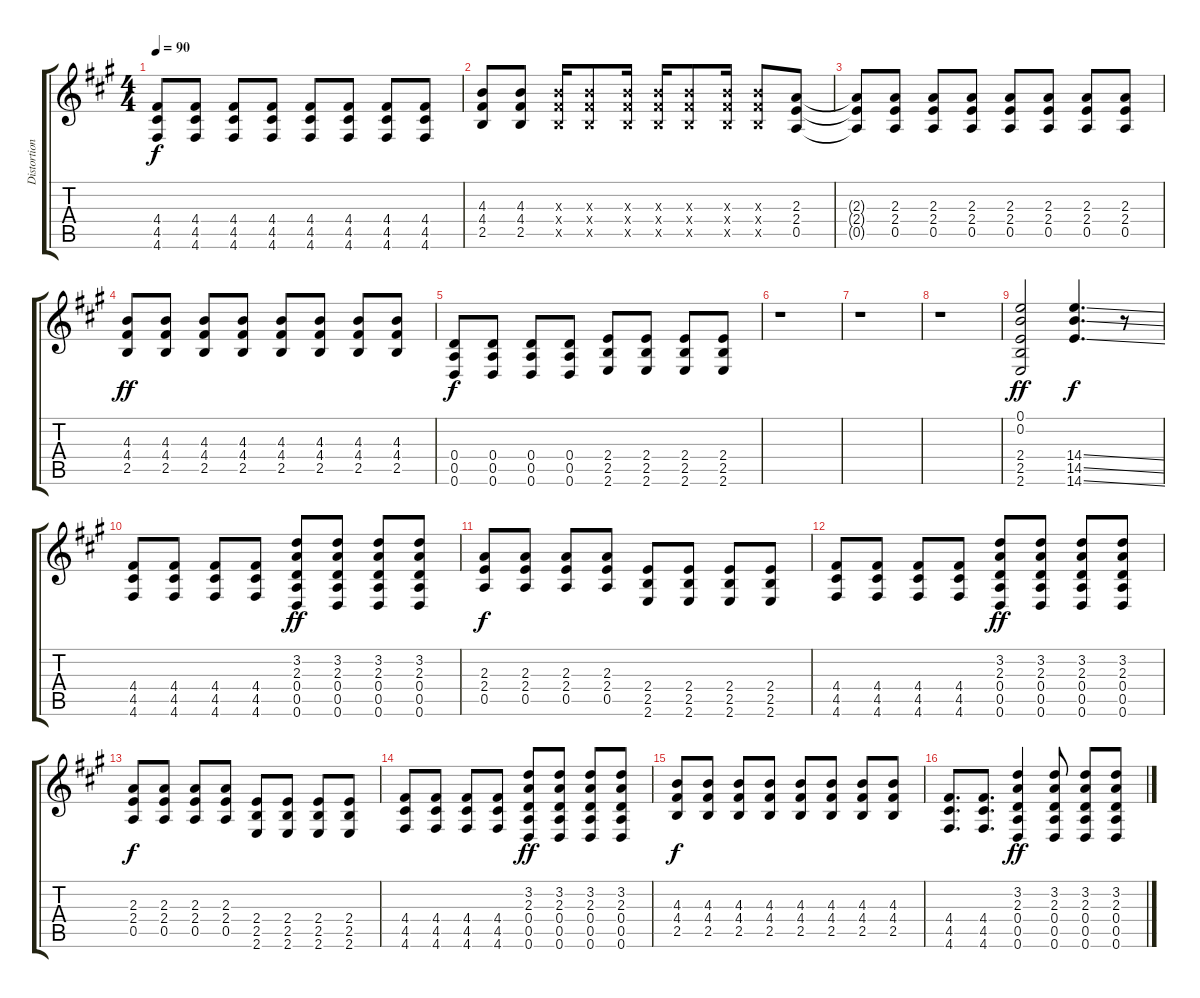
\track ("Distortion Guitar" "Distortion") {instrument overdrivenguitar}
\staff {score tabs}
\tuning (E4 B3 G3 D3 A2 D2) {hide}
\ts (4 4)
\tempo 90
\clef g2
\ks a
(4.4{t} 4.5{t} 4.6{t}).8{dy f} (4.4 4.5 4.6).8 (4.4 4.5 4.6).8 (4.4 4.5 4.6).8 (4.4 4.5 4.6).8 (4.4 4.5 4.6).8 (4.4 4.5 4.6).8 (4.4 4.5 4.6).8 |
(4.3 4.4 2.5).8 (4.3 4.4 2.5).8 (4.3{x} 4.4{x} 2.5{x}).16 (4.3{x} 4.4{x} 2.5{x}).8 (4.3{x} 4.4{x} 2.5{x}).16 (4.3{x} 4.4{x} 2.5{x}).16 (4.3{x} 4.4{x} 2.5{x}).8 (4.3{x} 4.4{x} 2.5{x}).16 (4.3{x} 4.4{x} 2.5{x}).8 (2.3 2.4 0.5).8 |
(2.3{t} 2.4{t} 0.5{t}).8 (2.3 2.4 0.5).8 (2.3 2.4 0.5).8 (2.3 2.4 0.5).8 (2.3 2.4 0.5).8 (2.3 2.4 0.5).8 (2.3 2.4 0.5).8 (2.3 2.4 0.5).8 |
(4.3 4.4 2.5).8{dy ff} (4.3 4.4 2.5).8 (4.3 4.4 2.5).8 (4.3 4.4 2.5).8 (4.3 4.4 2.5).8 (4.3 4.4 2.5).8 (4.3 4.4 2.5).8 (4.3 4.4 2.5).8 |
(0.4 0.5 0.6).8{dy f} (0.4 0.5 0.6).8 (0.4 0.5 0.6).8 (0.4 0.5 0.6).8 (2.4 2.5 2.6).8 (2.4 2.5 2.6).8 (2.4 2.5 2.6).8 (2.4 2.5 2.6).8 |
r.1 |
r.1 |
r.1 |
(0.1 0.2 2.4 2.5 2.6).2{dy ff} (14.4{ss} 14.5{ss} 14.6{ss}).4{d dy f} r.8 |
(4.4 4.5 4.6).8 (4.4 4.5 4.6).8 (4.4 4.5 4.6).8 (4.4 4.5 4.6).8 (3.2 2.3 0.4 0.5 0.6).8{dy ff} (3.2 2.3 0.4 0.5 0.6).8 (3.2 2.3 0.4 0.5 0.6).8 (3.2 2.3 0.4 0.5 0.6).8 |
(2.3 2.4 0.5).8{dy f} (2.3 2.4 0.5).8 (2.3 2.4 0.5).8 (2.3 2.4 0.5).8 (2.4 2.5 2.6).8 (2.4 2.5 2.6).8 (2.4 2.5 2.6).8 (2.4 2.5 2.6).8 |
(4.4 4.5 4.6).8 (4.4 4.5 4.6).8 (4.4 4.5 4.6).8 (4.4 4.5 4.6).8 (3.2 2.3 0.4 0.5 0.6).8{dy ff} (3.2 2.3 0.4 0.5 0.6).8 (3.2 2.3 0.4 0.5 0.6).8 (3.2 2.3 0.4 0.5 0.6).8 |
(2.3 2.4 0.5).8{dy f} (2.3 2.4 0.5).8 (2.3 2.4 0.5).8 (2.3 2.4 0.5).8 (2.4 2.5 2.6).8 (2.4 2.5 2.6).8 (2.4 2.5 2.6).8 (2.4 2.5 2.6).8 |
(4.4 4.5 4.6).8 (4.4 4.5 4.6).8 (4.4 4.5 4.6).8 (4.4 4.5 4.6).8 (3.2 2.3 0.4 0.5 0.6).8{dy ff} (3.2 2.3 0.4 0.5 0.6).8 (3.2 2.3 0.4 0.5 0.6).8 (3.2 2.3 0.4 0.5 0.6).8 |
(4.3 4.4 2.5).8{dy f} (4.3 4.4 2.5).8 (4.3 4.4 2.5).8 (4.3 4.4 2.5).8 (4.3 4.4 2.5).8 (4.3 4.4 2.5).8 (4.3 4.4 2.5).8 (4.3 4.4 2.5).8 |
(4.4 4.5 4.6).8{d} (4.4 4.5 4.6).8{d} (3.2 2.3 0.4 0.5 0.6).4{dy ff} (3.2 2.3 0.4 0.5 0.6).8 (3.2 2.3 0.4 0.5 0.6).8 (3.2 2.3 0.4 0.5 0.6).8
